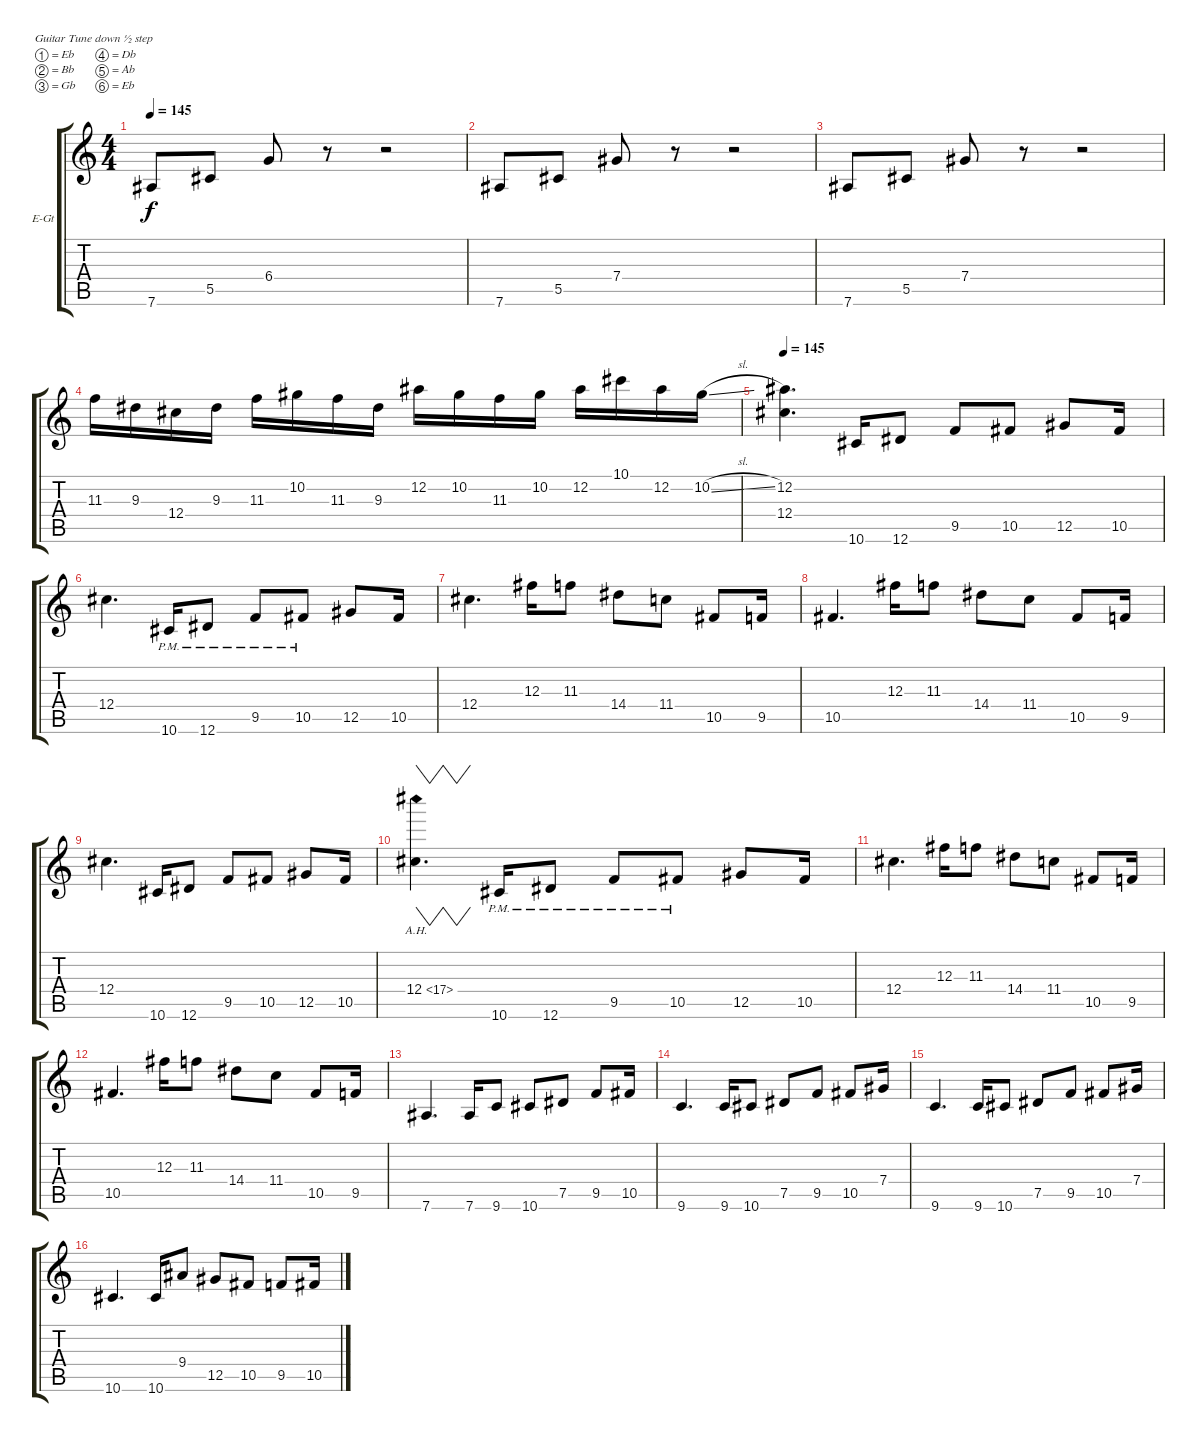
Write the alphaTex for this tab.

\bracketExtendMode groupsimilarinstruments
\firstSystemTrackNameOrientation horizontal
\otherSystemsTrackNameOrientation horizontal
\track ("Tim Millar" "E-Gt") {instrument overdrivenguitar}
\staff {score tabs}
\tuning (Eb4 Bb3 Gb3 Db3 Ab2 Eb2)
\ts (4 4)
\tempo 145
\clef g2
\ks c
7.6.8{dy f} 5.5.8 6.4.8 r.8 r.2 |
7.6.8 5.5.8 7.4.8 r.8 r.2 |
7.6.8 5.5.8 7.4.8 r.8 r.2 |
11.3.16 9.3.16 12.4.16 9.3.16 11.3.16 10.2.16 11.3.16 9.3.16 12.2.16 10.2.16 11.3.16 10.2.16 12.2.16 10.1.16 12.2.16 10.2{sl}.16 |
\tempo 145
(12.2 12.4).4{d} 10.6.16 12.6.8 9.5.8 10.5.8 12.5.8 10.5.16 |
12.4.4{d} 10.6{pm}.16 12.6{pm}.8 9.5{pm}.8 10.5{pm}.8 12.5.8 10.5.16 |
12.4.4{d} 12.3.16 11.3.8 14.4.8 11.4.8 10.5.8 9.5.16 |
10.5.4{d} 12.3.16 11.3.8 14.4.8 11.4.8 10.5.8 9.5.16 |
12.4.4{d} 10.6.16 12.6.8 9.5.8 10.5.8 12.5.8 10.5.16 |
12.4{ah 5}.4{vw d} 10.6{pm}.16 12.6{pm}.8 9.5{pm}.8 10.5{pm}.8 12.5.8 10.5.16 |
12.4.4{d} 12.3.16 11.3.8 14.4.8 11.4.8 10.5.8 9.5.16 |
10.5.4{d} 12.3.16 11.3.8 14.4.8 11.4.8 10.5.8 9.5.16 |
7.6.4{d} 7.6.16 9.6.8 10.6.8 7.5.8 9.5.8 10.5.16 |
9.6.4{d} 9.6.16 10.6.8 7.5.8 9.5.8 10.5.8 7.4.16 |
9.6.4{d} 9.6.16 10.6.8 7.5.8 9.5.8 10.5.8 7.4.16 |
10.6.4{d} 10.6.16 9.4.8 12.5.8 10.5.8 9.5.8 10.5.16
